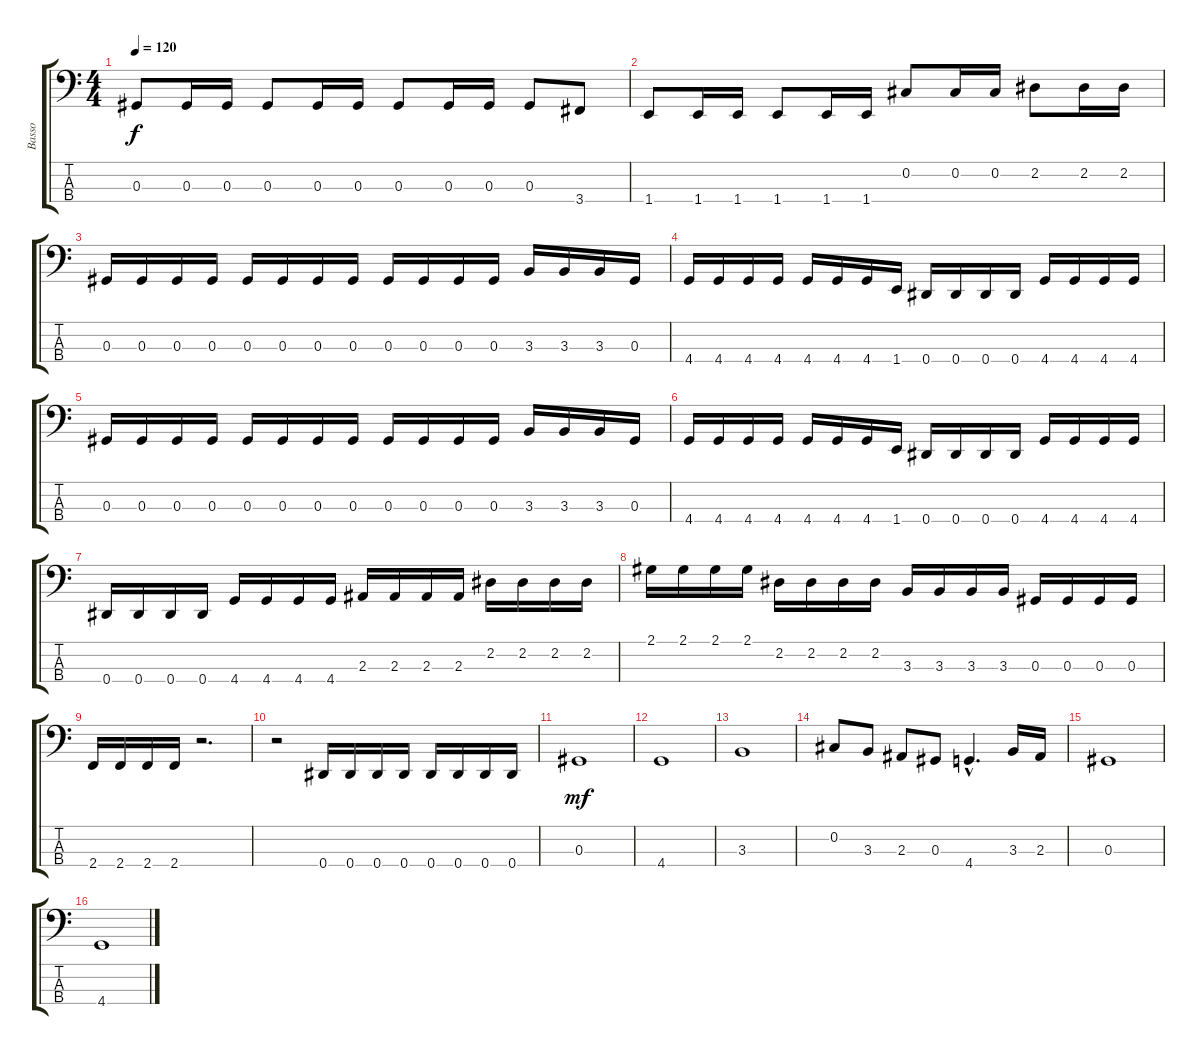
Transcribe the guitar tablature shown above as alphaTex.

\track ("Basso" "Basso") {instrument electricbassfinger}
\staff {score tabs}
\tuning (Gb2 Db2 Ab1 Eb1) {hide}
\ts (4 4)
\tempo 120
\clef f4
\ks c
0.3.8{dy f} 0.3.16 0.3.16 0.3.8 0.3.16 0.3.16 0.3.8 0.3.16 0.3.16 0.3.8 3.4.8 |
1.4.8 1.4.16 1.4.16 1.4.8 1.4.16 1.4.16 0.2.8 0.2.16 0.2.16 2.2.8 2.2.16 2.2.16 |
0.3.16 0.3.16 0.3.16 0.3.16 0.3.16 0.3.16 0.3.16 0.3.16 0.3.16 0.3.16 0.3.16 0.3.16 3.3.16 3.3.16 3.3.16 0.3.16 |
4.4.16 4.4.16 4.4.16 4.4.16 4.4.16 4.4.16 4.4.16 1.4.16 0.4.16 0.4.16 0.4.16 0.4.16 4.4.16 4.4.16 4.4.16 4.4.16 |
0.3.16 0.3.16 0.3.16 0.3.16 0.3.16 0.3.16 0.3.16 0.3.16 0.3.16 0.3.16 0.3.16 0.3.16 3.3.16 3.3.16 3.3.16 0.3.16 |
4.4.16 4.4.16 4.4.16 4.4.16 4.4.16 4.4.16 4.4.16 1.4.16 0.4.16 0.4.16 0.4.16 0.4.16 4.4.16 4.4.16 4.4.16 4.4.16 |
0.4.16 0.4.16 0.4.16 0.4.16 4.4.16 4.4.16 4.4.16 4.4.16 2.3.16 2.3.16 2.3.16 2.3.16 2.2.16 2.2.16 2.2.16 2.2.16 |
2.1.16 2.1.16 2.1.16 2.1.16 2.2.16 2.2.16 2.2.16 2.2.16 3.3.16 3.3.16 3.3.16 3.3.16 0.3.16 0.3.16 0.3.16 0.3.16 |
2.4.16 2.4.16 2.4.16 2.4.16 r.2{d} |
r.2 0.4.16 0.4.16 0.4.16 0.4.16 0.4.16 0.4.16 0.4.16 0.4.16 |
0.3.1{dy mf} |
4.4.1 |
3.3.1 |
0.2.8 3.3.8 2.3.8 0.3.8 4.4{hac}.4{d} 3.3.16 2.3.16 |
0.3.1 |
4.4.1
